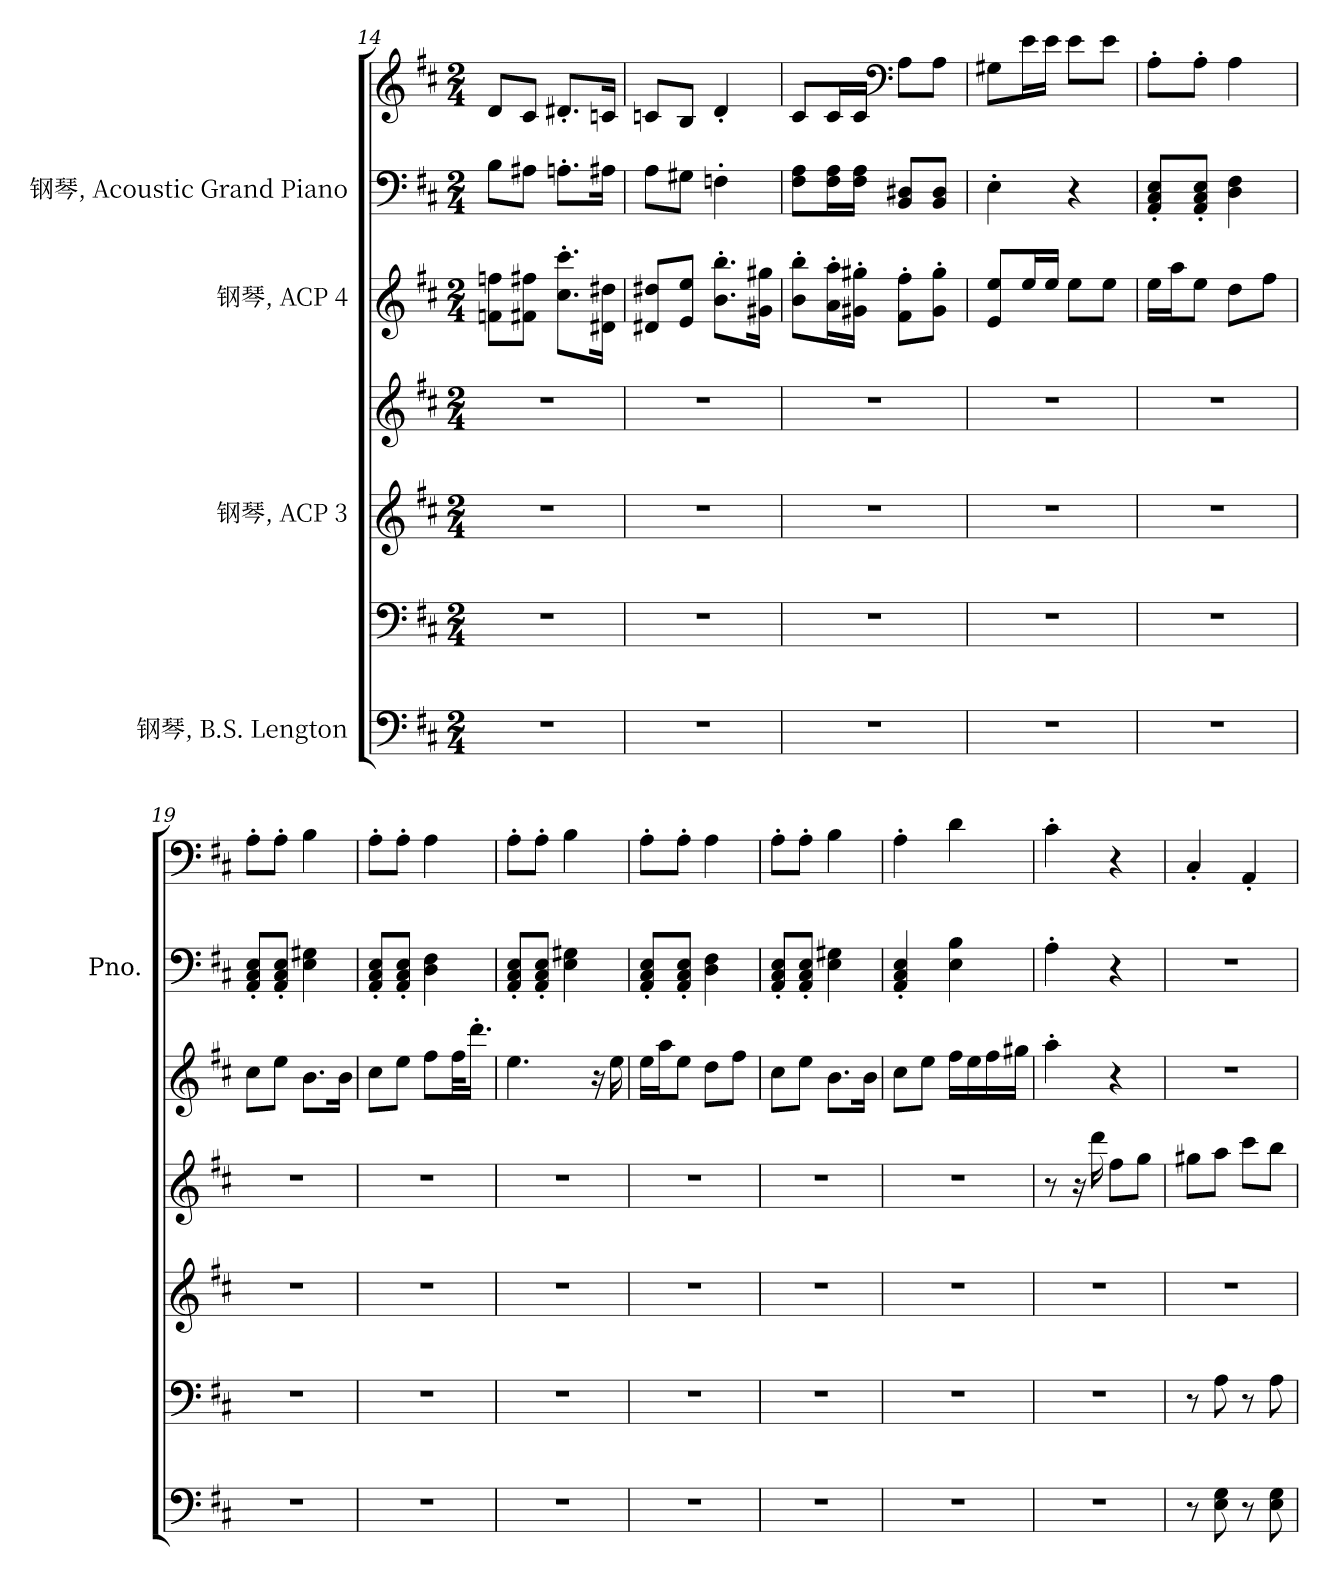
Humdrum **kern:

**kern	**kern	**kern	**kern	**kern	**kern	**kern
*part4	*part4	*part3	*part3	*part2	*part1	*part1
*staff7	*staff6	*staff5	*staff4	*staff3	*staff2	*staff1
*I"钢琴, B.S. Lengton	*	*I"钢琴, ACP 3	*	*I"钢琴, ACP 4	*I"钢琴, Acoustic Grand Piano	*
*	*	*	*	*	*I'Pno.	*
*clefF4	*clefF4	*clefG2	*clefG2	*clefG2	*clefF4	*clefG2
*k[f#c#]	*k[f#c#]	*k[f#c#]	*k[f#c#]	*k[f#c#]	*k[f#c#]	*k[f#c#]
*M2/4	*M2/4	*M2/4	*M2/4	*M2/4	*M2/4	*M2/4
=14	=14	=14	=14	=14	=14	=14
2r	2r	2r	2r	8fn\ 8ffn\L	8B\L	8d/L
.	.	.	.	8f#X\ 8ff#X\J	8A#X\J	8c#/J
.	.	.	.	8.cc#\' 8.ccc#\'L	8.An'\L	8.d#X'/L
.	.	.	.	16d#X\ 16dd#X\Jk	16A#X\Jk	16cn/Jk
=15	=15	=15	=15	=15	=15	=15
2r	2r	2r	2r	8d#X/ 8dd#X/L	8A\L	8cn/L
.	.	.	.	8e/ 8ee/J	8G#X\J	8B/J
.	.	.	.	8.b\' 8.bb\'L	4Fn'\	4d'/
.	.	.	.	16g#X\ 16gg#X\Jk	.	.
=16	=16	=16	=16	=16	=16	=16
2r	2r	2r	2r	8b\' 8bb\'L	8F#\ 8A\L	8c#/L
.	.	.	.	16a\' 16aa\'L	16F#\ 16A\L	16c#/L
.	.	.	.	16g#X\' 16gg#X\'JJ	16F#\ 16A\JJ	16c#/JJ
*	*	*	*	*	*	*clefF4
.	.	.	.	8f#\' 8ff#\'L	8BB/ 8D#X/L	8A\L
.	.	.	.	8g#\' 8gg#\'J	8BB/ 8D#/J	8A\J
!!LO:PB:g=z
=17	=17	=17	=17	=17	=17	=17
2r	2r	2r	2r	8e/ 8ee/L	4E'\	8G#X\L
.	.	.	.	16ee/L	.	16e\L
.	.	.	.	16ee/JJ	.	16e\JJ
.	.	.	.	8ee\L	4r	8e\L
.	.	.	.	8ee\J	.	8e\J
=18	=18	=18	=18	=18	=18	=18
2r	2r	2r	2r	16ee\LL	8AA/' 8C#/' 8E/'L	8A'\L
.	.	.	.	16aa\J	.	.
.	.	.	.	8ee\J	8AA/' 8C#/' 8E/'J	8A'\J
.	.	.	.	8dd\L	4D\ 4F#\	4A\
.	.	.	.	8ff#\J	.	.
=19	=19	=19	=19	=19	=19	=19
2r	2r	2r	2r	8cc#\L	8AA/' 8C#/' 8E/'L	8A'\L
.	.	.	.	8ee\J	8AA/' 8C#/' 8E/'J	8A'\J
.	.	.	.	8.b\L	4E\ 4G#X\	4B\
.	.	.	.	16b\Jk	.	.
=20	=20	=20	=20	=20	=20	=20
2r	2r	2r	2r	8cc#\L	8AA/' 8C#/' 8E/'L	8A'\L
.	.	.	.	8ee\J	8AA/' 8C#/' 8E/'J	8A'\J
.	.	.	.	8ff#\L	4D\ 4F#\	4A\
.	.	.	.	32ff#\KL	.	.
.	.	.	.	16.ddd'\JJ	.	.
=21	=21	=21	=21	=21	=21	=21
2r	2r	2r	2r	4.ee\	8AA/' 8C#/' 8E/'L	8A'\L
.	.	.	.	.	8AA/' 8C#/' 8E/'J	8A'\J
.	.	.	.	.	4E\ 4G#X\	4B\
.	.	.	.	16r	.	.
.	.	.	.	16ee\	.	.
=22	=22	=22	=22	=22	=22	=22
2r	2r	2r	2r	16ee\LL	8AA/' 8C#/' 8E/'L	8A'\L
.	.	.	.	16aa\J	.	.
.	.	.	.	8ee\J	8AA/' 8C#/' 8E/'J	8A'\J
.	.	.	.	8dd\L	4D\ 4F#\	4A\
.	.	.	.	8ff#\J	.	.
!!LO:PB:g=z
=23	=23	=23	=23	=23	=23	=23
2r	2r	2r	2r	8cc#\L	8AA/' 8C#/' 8E/'L	8A'\L
.	.	.	.	8ee\J	8AA/' 8C#/' 8E/'J	8A'\J
.	.	.	.	8.b\L	4E\ 4G#X\	4B\
.	.	.	.	16b\Jk	.	.
=24	=24	=24	=24	=24	=24	=24
2r	2r	2r	2r	8cc#\L	4AA/' 4C#/' 4E/'	4A'\
.	.	.	.	8ee\J	.	.
.	.	.	.	16ff#\LL	4E\ 4B\	4d\
.	.	.	.	16ee\	.	.
.	.	.	.	16ff#\	.	.
.	.	.	.	16gg#X\JJ	.	.
=25	=25	=25	=25	=25	=25	=25
2r	2r	2r	8r	4aa'\	4A'\	4c#'\
.	.	.	16r	.	.	.
.	.	.	16ddd\	.	.	.
.	.	.	8ff#\L	4r	4r	4r
.	.	.	8gg\J	.	.	.
=26	=26	=26	=26	=26	=26	=26
8r	8r	2r	8gg#X\L	2r	2r	4C#'/
8E\ 8G\	8A\	.	8aa\J	.	.	.
8r	8r	.	8ccc#\L	.	.	4AA'/
8E\ 8G\	8A\	.	8bb\J	.	.	.
=	=	=	=	=	=	=
*-	*-	*-	*-	*-	*-	*-
